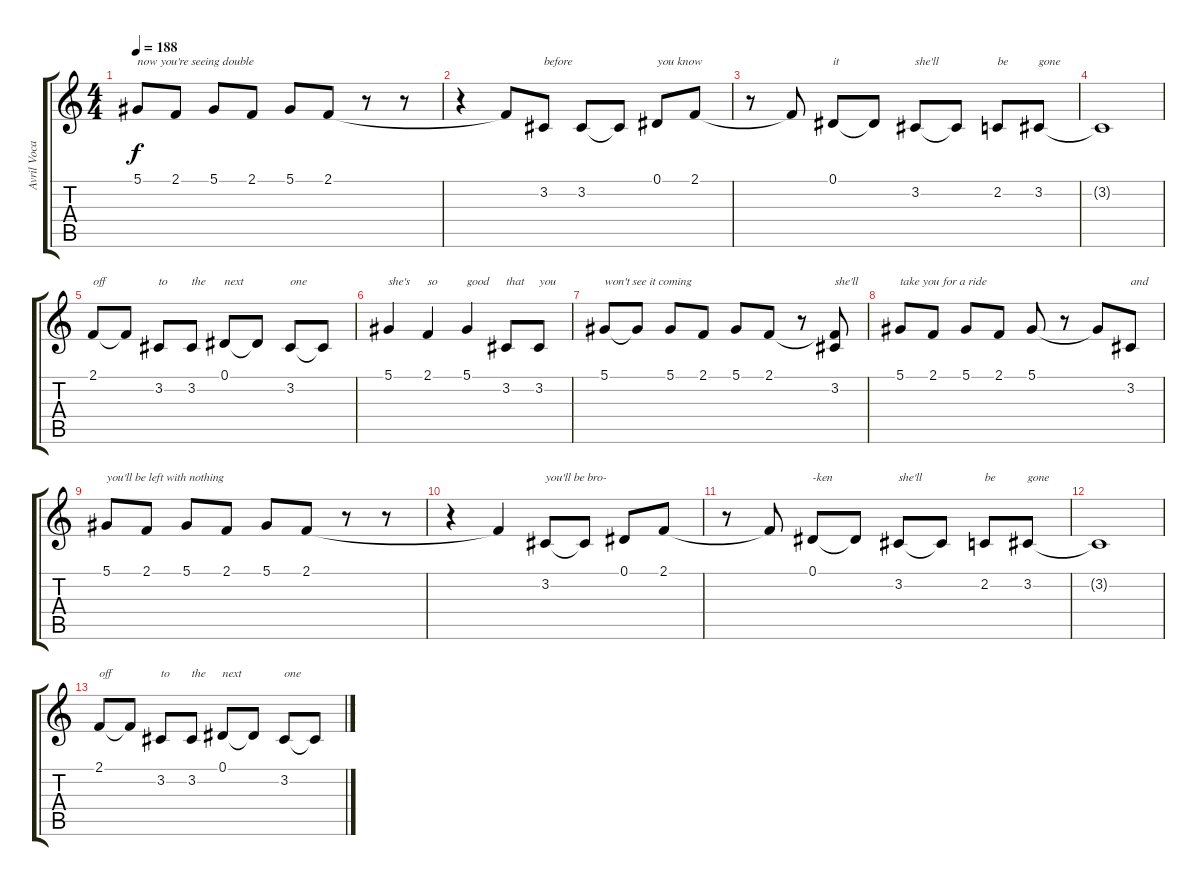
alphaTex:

\track ("Avril Vocals" "Avril Voca") {instrument clarinet}
\staff {score tabs}
\tuning (Eb4 Bb3 Gb3 Db3 Ab2 Db2) {hide}
\ts (4 4)
\tempo 188
\clef g2
\ks c
5.1.8{txt "now you're seeing double" dy f} 2.1.8 5.1.8 2.1.8 5.1.8 2.1.8 r.8 r.8 |
r.4 2.1{t}.8 3.2.8{txt "before"} 3.2.8 3.2{t}.8 0.1.8{txt "you know"} 2.1.8 |
r.8 2.1{t}.8 0.1.8{txt "it"} 0.1{t}.8 3.2.8{txt "she'll"} 3.2{t}.8 2.2.8{txt "be"} 3.2.8{txt "gone"} |
3.2{t}.1 |
2.1.8{txt "off"} 2.1{t}.8 3.2.8{txt "to"} 3.2.8{txt "the"} 0.1.8{txt "next"} 0.1{t}.8 3.2.8{txt "one"} 3.2{t}.8 |
5.1.4{txt "she's"} 2.1.4{txt "so"} 5.1.4{txt "good"} 3.2.8{txt "that"} 3.2.8{txt "you"} |
5.1.8{txt "won't see it coming"} 5.1{t}.8 5.1.8 2.1.8 5.1.8 2.1.8 r.8 (2.1{t} 3.2).8{txt "she'll"} |
5.1.8{txt "take you for a ride"} 2.1.8 5.1.8 2.1.8 5.1.8 r.8 5.1{t}.8 3.2.8{txt "and"} |
5.1.8{txt "you'll be left with nothing"} 2.1.8 5.1.8 2.1.8 5.1.8 2.1.8 r.8 r.8 |
r.4 2.1{t}.4 3.2.8{txt "you'll be bro-"} 3.2{t}.8 0.1.8 2.1.8 |
r.8 2.1{t}.8 0.1.8{txt "-ken"} 0.1{t}.8 3.2.8{txt "she'll"} 3.2{t}.8 2.2.8{txt "be"} 3.2.8{txt "gone"} |
3.2{t}.1 |
2.1.8{txt "off"} 2.1{t}.8 3.2.8{txt "to"} 3.2.8{txt "the"} 0.1.8{txt "next"} 0.1{t}.8 3.2.8{txt "one"} 3.2{t}.8
